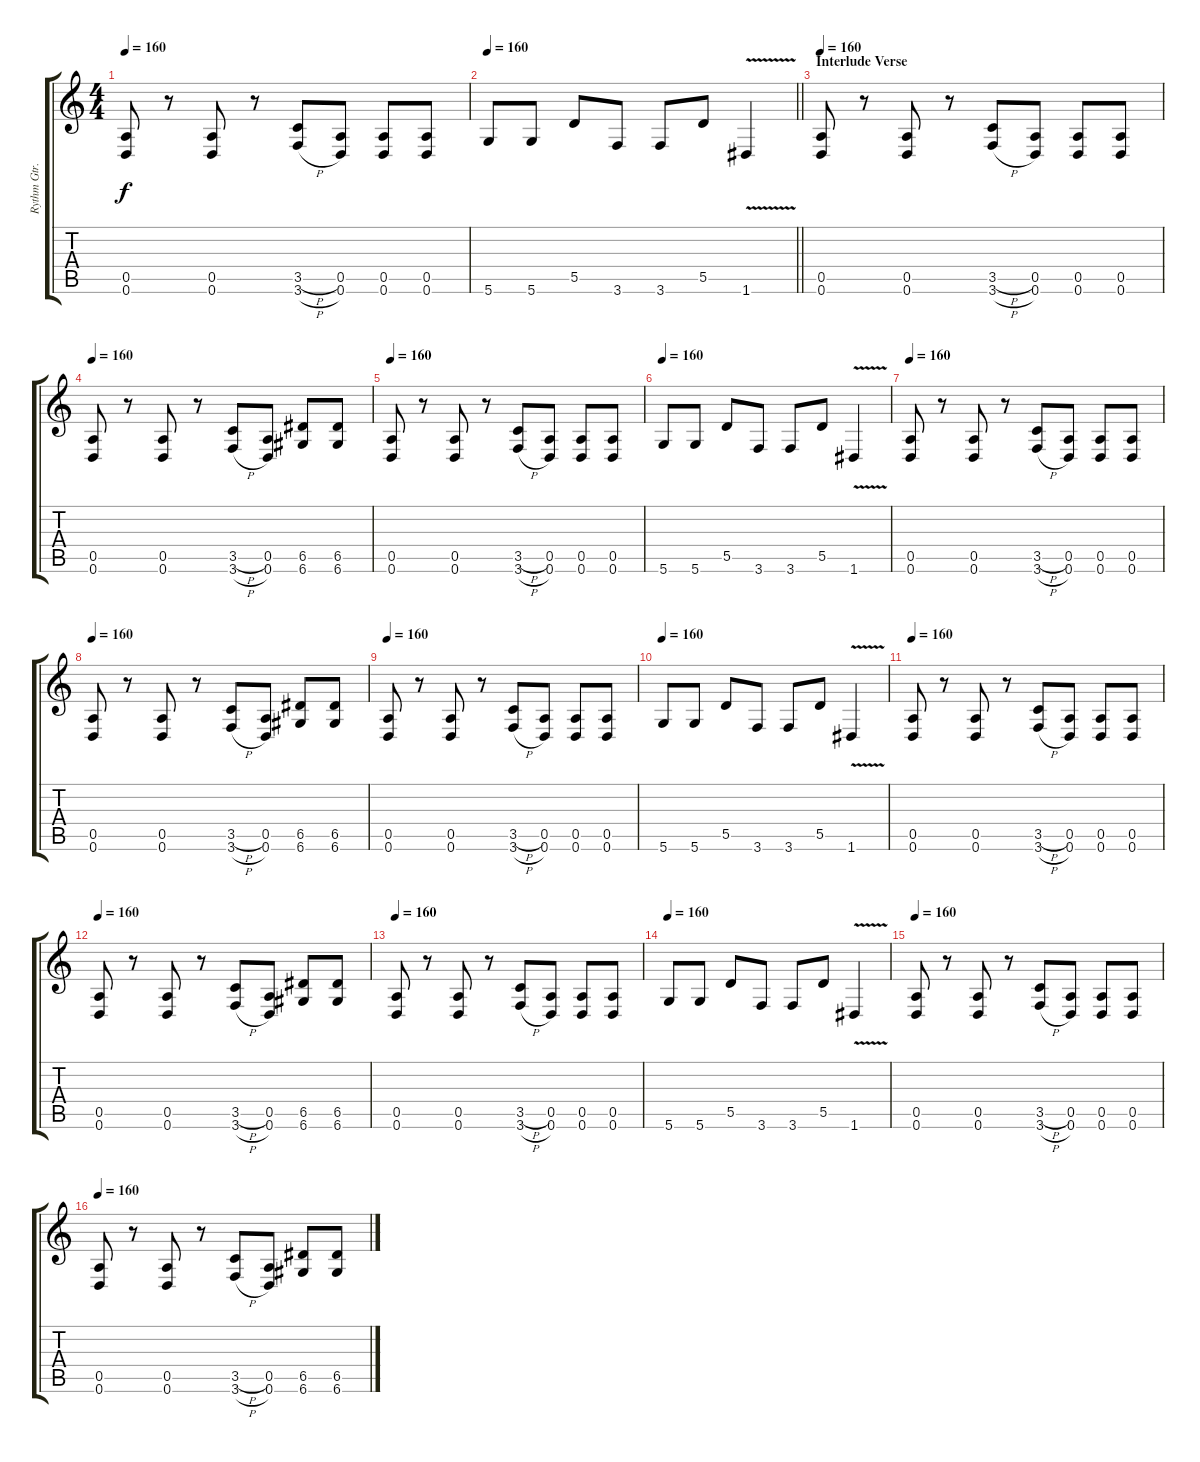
\track ("Rythm Gtr. (J. Laukkonen)" "Rythm Gtr.") {instrument distortionguitar}
\staff {score tabs}
\tuning (E4 B3 G3 D3 A2 D2) {hide}
\ts (4 4)
\tempo 160
\clef g2
\ks c
(0.5 0.6).8{dy f} r.8 (0.5 0.6).8 r.8 (3.5{h} 3.6{h}).8 (0.5 0.6).8 (0.5 0.6).8 (0.5 0.6).8 |
\tempo 160
\barLineRight lightlight
5.6.8 5.6.8 5.5.8 3.6.8 3.6.8 5.5.8 1.6{v}.4 |
\section ("" "Interlude Verse")
\tempo 160
(0.5 0.6).8 r.8 (0.5 0.6).8 r.8 (3.5{h} 3.6{h}).8 (0.5 0.6).8 (0.5 0.6).8 (0.5 0.6).8 |
\tempo 160
(0.5 0.6).8 r.8 (0.5 0.6).8 r.8 (3.5{h} 3.6{h}).8 (0.5 0.6).8 (6.5 6.6).8 (6.5 6.6).8 |
\tempo 160
(0.5 0.6).8 r.8 (0.5 0.6).8 r.8 (3.5{h} 3.6{h}).8 (0.5 0.6).8 (0.5 0.6).8 (0.5 0.6).8 |
\tempo 160
5.6.8 5.6.8 5.5.8 3.6.8 3.6.8 5.5.8 1.6{v}.4 |
\tempo 160
(0.5 0.6).8 r.8 (0.5 0.6).8 r.8 (3.5{h} 3.6{h}).8 (0.5 0.6).8 (0.5 0.6).8 (0.5 0.6).8 |
\tempo 160
(0.5 0.6).8 r.8 (0.5 0.6).8 r.8 (3.5{h} 3.6{h}).8 (0.5 0.6).8 (6.5 6.6).8 (6.5 6.6).8 |
\tempo 160
(0.5 0.6).8 r.8 (0.5 0.6).8 r.8 (3.5{h} 3.6{h}).8 (0.5 0.6).8 (0.5 0.6).8 (0.5 0.6).8 |
\tempo 160
5.6.8 5.6.8 5.5.8 3.6.8 3.6.8 5.5.8 1.6{v}.4 |
\tempo 160
(0.5 0.6).8 r.8 (0.5 0.6).8 r.8 (3.5{h} 3.6{h}).8 (0.5 0.6).8 (0.5 0.6).8 (0.5 0.6).8 |
\tempo 160
(0.5 0.6).8 r.8 (0.5 0.6).8 r.8 (3.5{h} 3.6{h}).8 (0.5 0.6).8 (6.5 6.6).8 (6.5 6.6).8 |
\tempo 160
(0.5 0.6).8 r.8 (0.5 0.6).8 r.8 (3.5{h} 3.6{h}).8 (0.5 0.6).8 (0.5 0.6).8 (0.5 0.6).8 |
\tempo 160
5.6.8 5.6.8 5.5.8 3.6.8 3.6.8 5.5.8 1.6{v}.4 |
\tempo 160
(0.5 0.6).8 r.8 (0.5 0.6).8 r.8 (3.5{h} 3.6{h}).8 (0.5 0.6).8 (0.5 0.6).8 (0.5 0.6).8 |
\tempo 160
(0.5 0.6).8 r.8 (0.5 0.6).8 r.8 (3.5{h} 3.6{h}).8 (0.5 0.6).8 (6.5 6.6).8 (6.5 6.6).8
